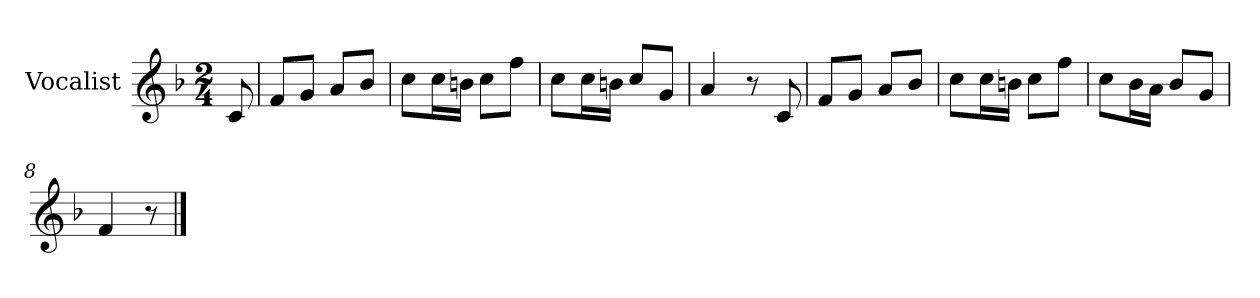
**kern
*part1
*staff1
*I"Vocalist
*k[b-]
*F:
*M2/4
=
8c
=1
8fL
8gJ
8aL
8b-J
=2
8ccL
16ccL
16bnJJ
8ccL
8ffJ
=3
8ccL
16ccL
16bnJJ
8ccL
8gJ
=4
4a
8r
8c
=5
8fL
8gJ
8aL
8b-J
=6
8ccL
16ccL
16bnJJ
8ccL
8ffJ
=7
8ccL
16b-L
16aJJ
8b-L
8gJ
=8
4f
8r
==
*-
